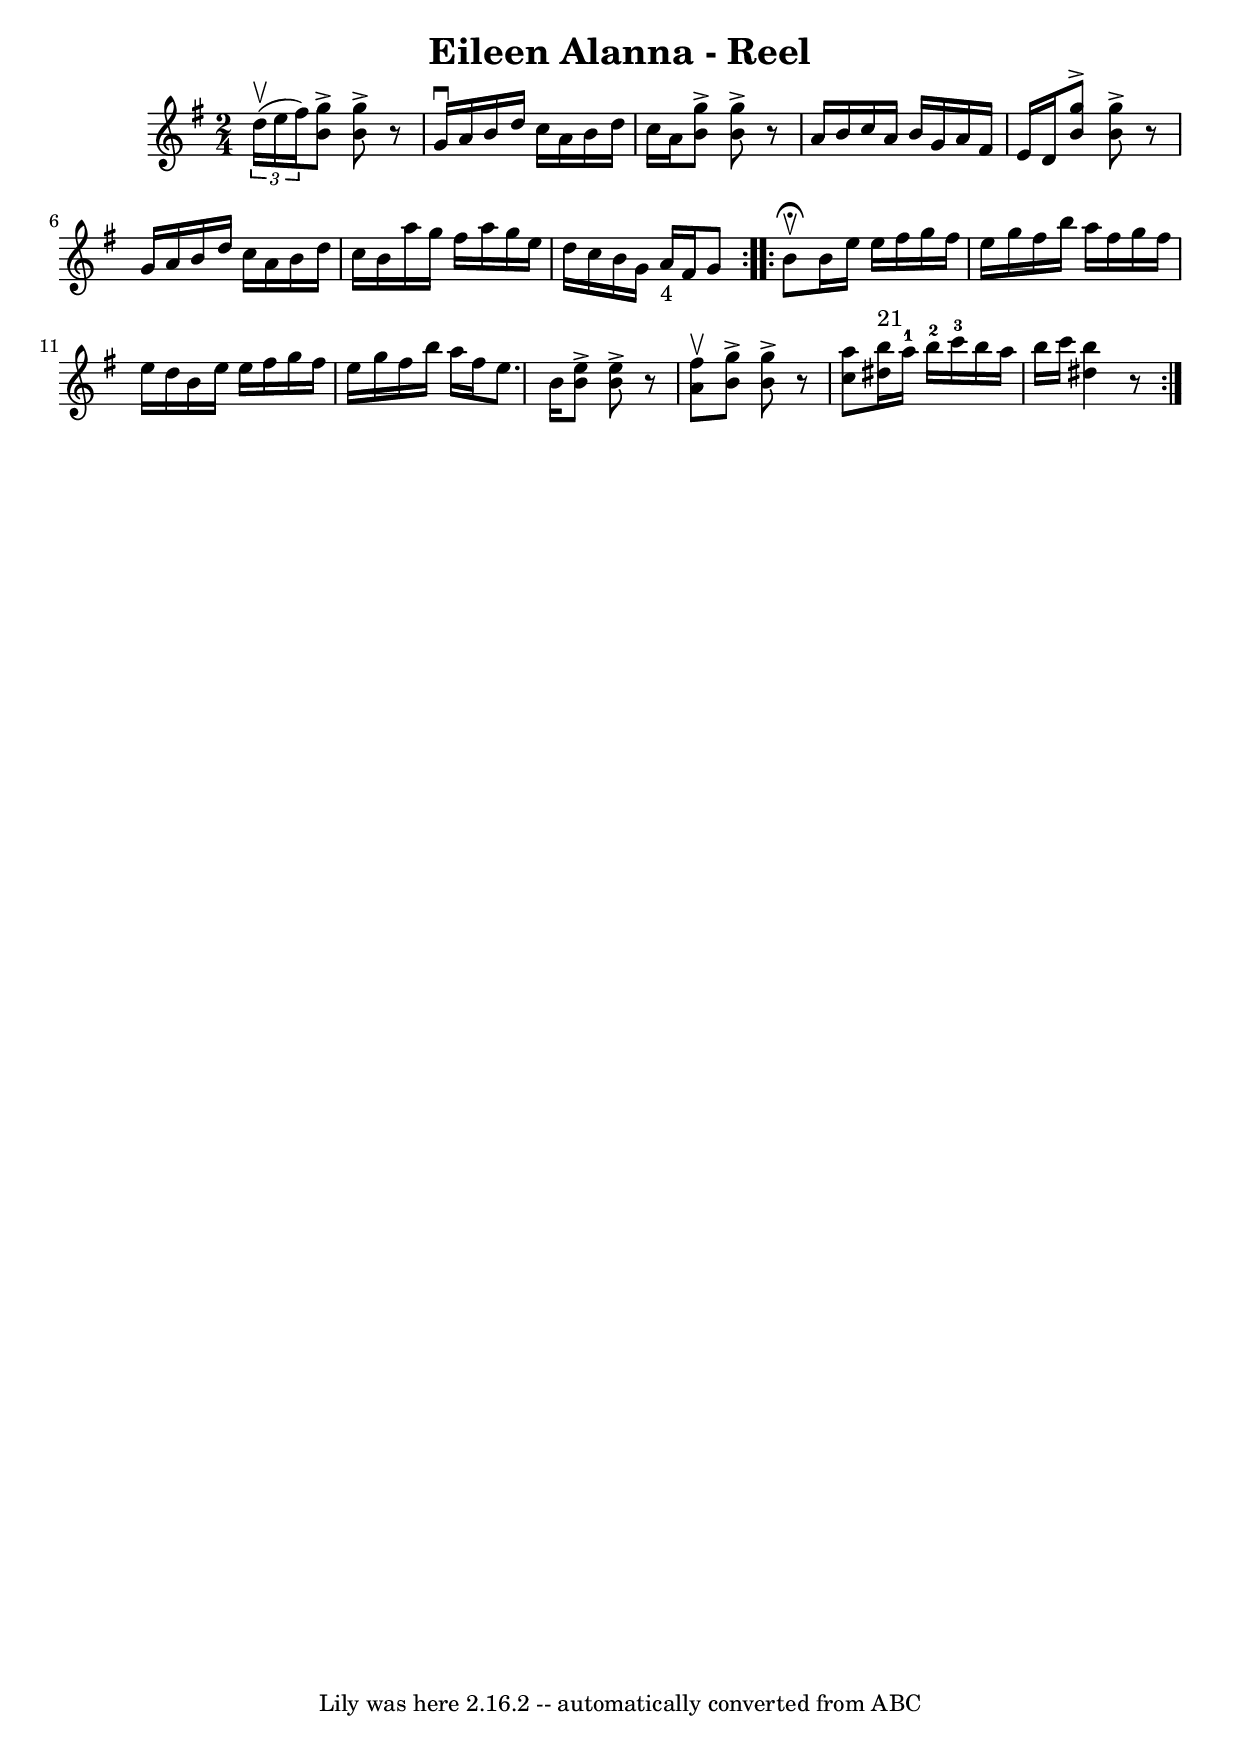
\version "2.7.40"
\include "Mammoth.ily"
\header {
	book = "Ryan's Mammoth Collection"
	crossRefNumber = "1"
	footnotes = "\\\\157"
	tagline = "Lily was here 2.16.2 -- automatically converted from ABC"
	title = "Eileen Alanna - Reel"
}
voicedefault =  {
\set Score.defaultBarType = "empty"

\repeat volta 2 {
\time 2/4 \key g \major   \times 2/3 { d''16^\upbow(e''16 fis''16) 
} |
     << b'8^\accent g''8   >> << b'8^\accent g''8   >>   r8 
 g'16^\downbow a'16    |
 b'16 d''16 c''16 a'16 b'16    
d''16 c''16 a'16    |
   << b'8^\accent g''8   >> << b'8 
^\accent g''8   >>   r8 a'16 b'16    |
 c''16 a'16 b'16    
g'16 a'16 fis'16 e'16 d'16    |
     << b'8^\accent g''8 
  >> << b'8^\accent g''8   >>   r8 g'16 a'16    |
 b'16    
d''16 c''16 a'16 b'16 d''16 c''16 b'16    |
 a''16    
g''16 fis''16 a''16 g''16 e''16 d''16 c''16    |
   
b'16 g'16 a'16_"4" fis'16 g'8    } \repeat volta 2 { b'8 
^\fermata^\upbow |
 b'16 e''16 e''16 fis''16 g''16    
fis''16 e''16 g''16    |
 fis''16 b''16 a''16 fis''16    
g''16 fis''16 e''16 d''16    |
 b'16 e''16 e''16    
fis''16 g''16 fis''16 e''16 g''16    |
 fis''16 b''16    
a''16 fis''16 e''8. b'16    |
     << b'8^\accent e''8   >> 
<< b'8^\accent e''8   >>   r8   << a'8^\upbow fis''8   >>   |
  
 << b'8^\accent g''8   >> << b'8^\accent g''8   >>   r8 << c''8    
a''8   >>   |
     << dis''16^"21" b''16   >> a''16-1 b''16 
-2 c'''16-3 b''16 a''16 b''16 c'''16    |
 << dis''4  
 b''4   >>   r8     }   
}

\score{
    <<

	\context Staff="default"
	{
	    \voicedefault 
	}

    >>
	\layout {
	}
	\midi {}
}
